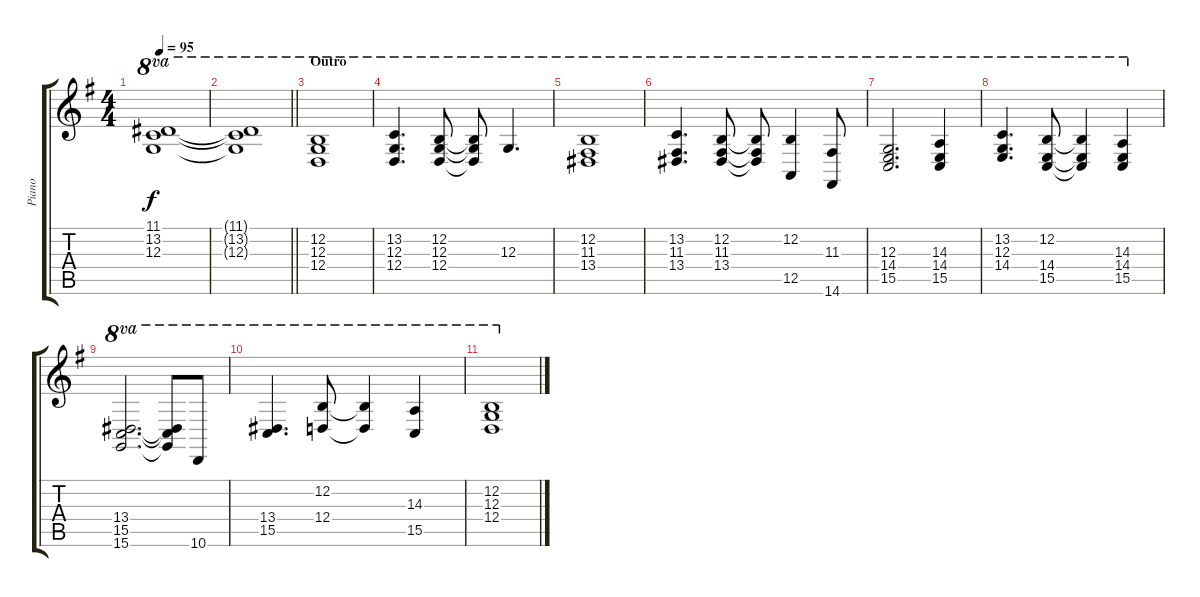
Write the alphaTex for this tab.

\track ("Piano" "Piano") {instrument acousticgrandpiano}
\staff {score tabs}
\tuning (E4 B3 G3 D3 A2 E2) {hide}
\ts (4 4)
\tempo 95
\clef g2
\ks g
(11.1 13.2 12.3).1{ot 8va dy f} |
\barLineRight lightlight
(11.1{t} 13.2{t} 12.3{t}).1{ot 8va} |
\section ("" "Outro")
(12.2 12.3 12.4).1{ot 8va} |
(13.2 12.3 12.4).4{d ot 8va} (12.2 12.3 12.4).8{ot 8va} (12.2{t} 12.3{t} 12.4{t}).8{ot 8va} 12.3.4{d ot 8va} |
(12.2 11.3 13.4).1{ot 8va} |
(13.2 11.3 13.4).4{d ot 8va} (12.2 11.3 13.4).8{ot 8va} (12.2{t} 11.3{t} 13.4{t}).8{ot 8va} (12.2 12.5).4{ot 8va} (11.3 14.6).8{ot 8va} |
(12.3 14.4 15.5).2{d ot 8va} (14.3 14.4 15.5).4{ot 8va} |
(13.2 12.3 14.4).4{d ot 8va} (12.2 14.4 15.5).8{ot 8va} (12.2{t} 14.4{t} 15.5{t}).4{ot 8va} (14.3 14.4 15.5).4{ot 8va} |
(13.4 15.5 15.6).2{d ot 8va} (13.4{t} 15.5{t} 15.6{t}).8{ot 8va} 10.6.8{ot 8va} |
(13.4 15.5).4{d ot 8va} (12.2 12.4).8{ot 8va} (12.2{t} 12.4{t}).4{ot 8va} (14.3 15.5).4{ot 8va} |
(12.2 12.3 12.4).1{ot 8va}
